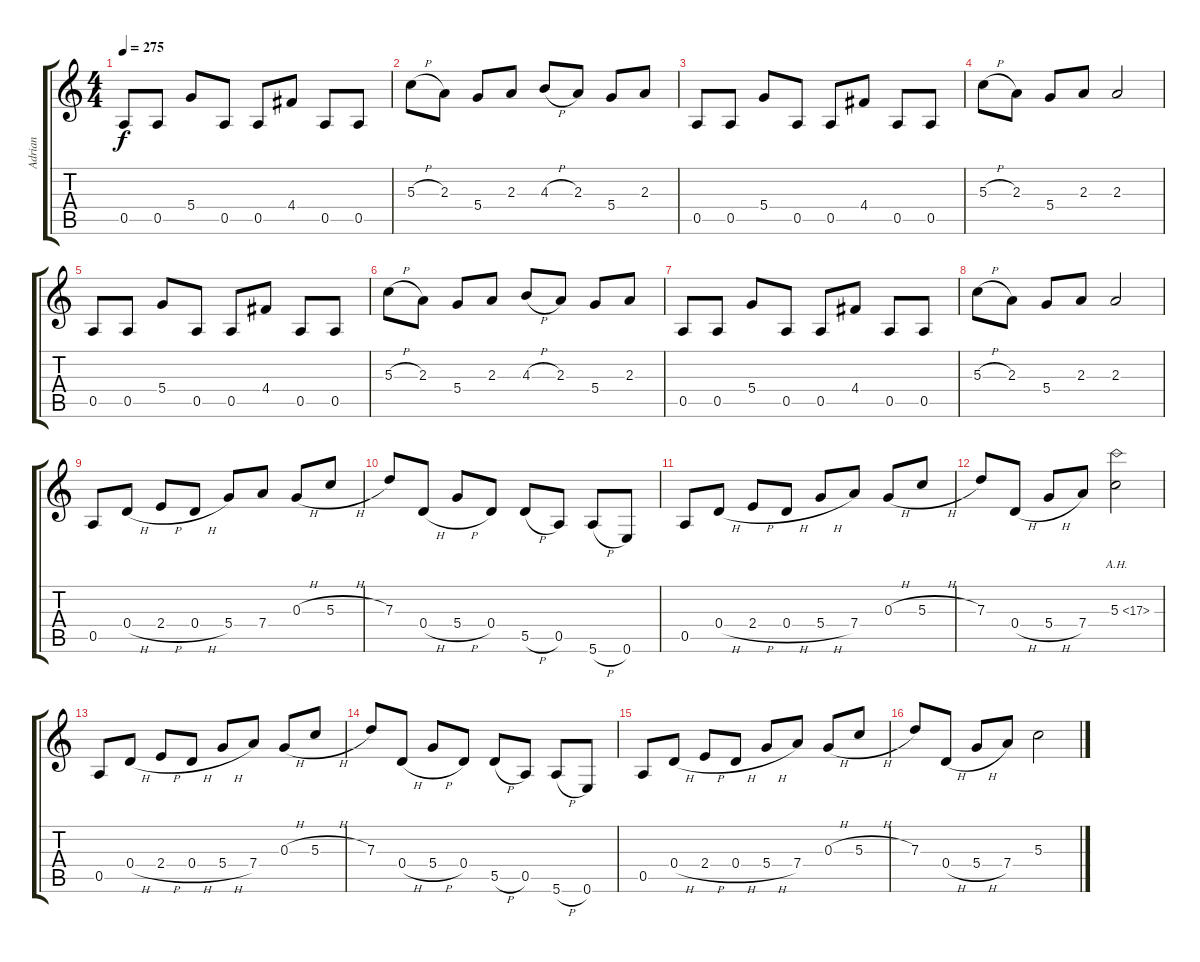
\track ("Adrian" "Adrian") {instrument distortionguitar}
\staff {score tabs}
\tuning (E4 B3 G3 D3 A2 E2) {hide}
\ts (4 4)
\tempo 275
\tempo 272
\tempo 275
\clef g2
\ks c
0.5.8{dy f instrument distortionguitar} 0.5.8 5.4.8 0.5.8 0.5.8 4.4.8 0.5.8 0.5.8 |
5.3{h}.8 2.3.8 5.4.8 2.3.8 4.3{h}.8 2.3.8 5.4.8 2.3.8 |
0.5.8 0.5.8 5.4.8 0.5.8 0.5.8 4.4.8 0.5.8 0.5.8 |
5.3{h}.8 2.3.8 5.4.8 2.3.8 2.3.2 |
0.5.8 0.5.8 5.4.8 0.5.8 0.5.8 4.4.8 0.5.8 0.5.8 |
5.3{h}.8 2.3.8 5.4.8 2.3.8 4.3{h}.8 2.3.8 5.4.8 2.3.8 |
0.5.8 0.5.8 5.4.8 0.5.8 0.5.8 4.4.8 0.5.8 0.5.8 |
5.3{h}.8 2.3.8 5.4.8 2.3.8 2.3.2 |
0.5.8 0.4{h}.8 2.4{h}.8 0.4{h}.8 5.4.8 7.4.8 0.3{h}.8 5.3{h}.8 |
7.3.8 0.4{h}.8 5.4{h}.8 0.4.8 5.5{h}.8 0.5.8 5.6{h}.8 0.6.8 |
0.5.8 0.4{h}.8 2.4{h}.8 0.4{h}.8 5.4{h}.8 7.4.8 0.3{h}.8 5.3{h}.8 |
7.3.8 0.4{h}.8 5.4{h}.8 7.4.8 5.3{ah 12}.2 |
0.5.8 0.4{h}.8 2.4{h}.8 0.4{h}.8 5.4{h}.8 7.4.8 0.3{h}.8 5.3{h}.8 |
7.3.8 0.4{h}.8 5.4{h}.8 0.4.8 5.5{h}.8 0.5.8 5.6{h}.8 0.6.8 |
0.5.8 0.4{h}.8 2.4{h}.8 0.4{h}.8 5.4{h}.8 7.4.8 0.3{h}.8 5.3{h}.8 |
7.3.8 0.4{h}.8 5.4{h}.8 7.4.8 5.3.2
